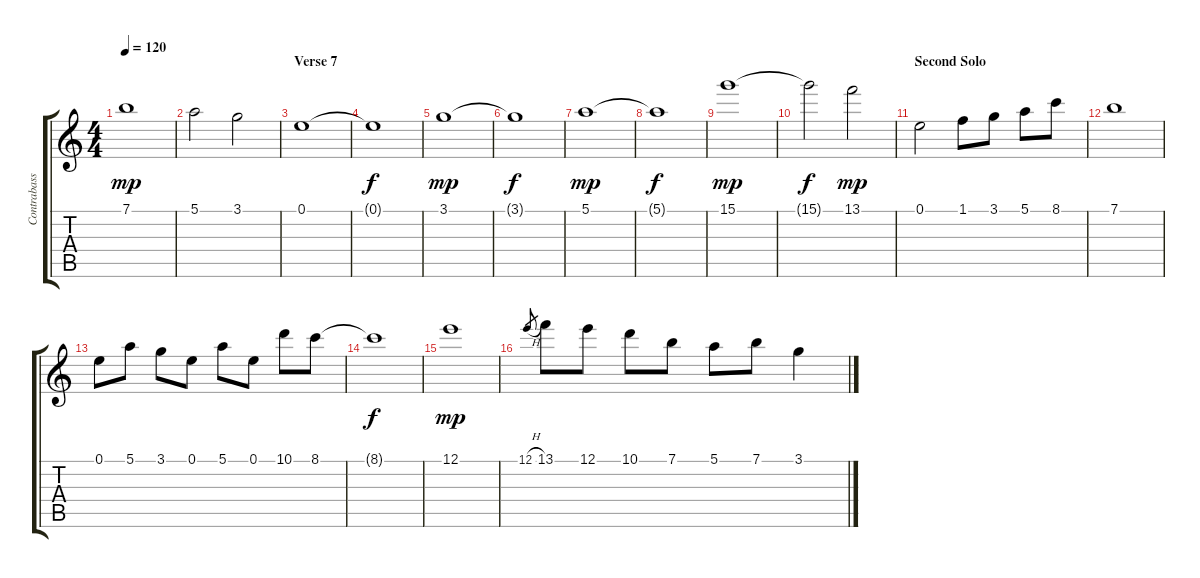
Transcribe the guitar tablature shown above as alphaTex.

\track ("Contrabass" "Contrabass") {instrument contrabass}
\staff {score tabs}
\tuning (E4 B3 G3 D3 A2 E2) {hide}
\ts (4 4)
\tempo 120
\clef g2
\ks c
7.1.1{dy mp} |
5.1.2 3.1.2 |
\section ("" "Verse 7")
0.1.1 |
0.1{t}.1{dy f} |
3.1.1{dy mp} |
3.1{t}.1{dy f} |
5.1.1{dy mp} |
5.1{t}.1{dy f} |
15.1.1{dy mp} |
15.1{t}.2{dy f} 13.1.2{dy mp} |
\section ("" "Second Solo")
0.1.2 1.1.8 3.1.8 5.1.8 8.1.8 |
7.1.1 |
0.1.8 5.1.8 3.1.8 0.1.8 5.1.8 0.1.8 10.1.8 8.1.8 |
8.1{t}.1{dy f} |
12.1.1{dy mp} |
12.1{h}.8{gr} 13.1.8 12.1.8 10.1.8 7.1.8 5.1.8 7.1.8 3.1.4
